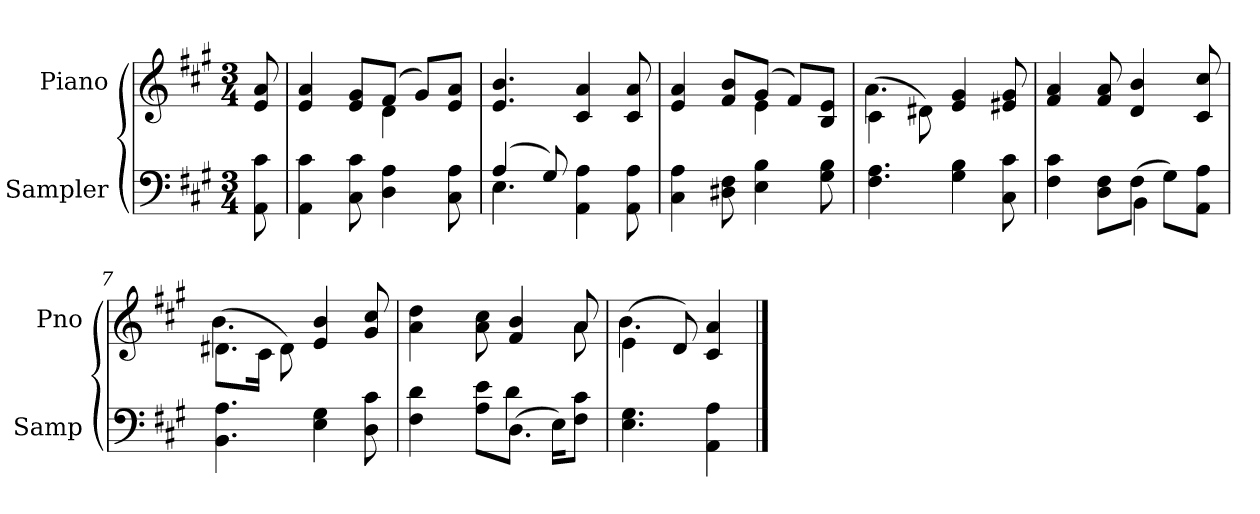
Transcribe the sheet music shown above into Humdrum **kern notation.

**kern	**kern
*part2	*part1
*staff2	*staff1
*I"Sampler	*I"Piano
*I'Samp	*I'Pno
*clefF4	*clefG2
*k[f#c#g#]	*k[f#c#g#]
*A:	*A:
*M3/4	*M3/4
=1	=1
8AA 8c#	8e 8a
=2	=2
*	*^
4AA 4c#	4e 4a	4.ryy
8C# 8c#	8e/ 8g#/L	.
4D 4A	(8f#/J	4d
.	8g#/L)	.
8C# 8A	8e/ 8a/J	8ryy
*	*v	*v
=3	=3
*^	*
(4A/	4.E	4.e 4.b
8G#/)	.	.
4AA 4A	4.ryy	4c# 4a
8AA 8A	.	8c# 8a
*v	*v	*
=4	=4
*	*^
4C# 4A	4e 4a	4.ryy
8D#X 8F#	8f#/ 8b/L	.
4E 4B	(8g#/J	4e
.	8f#/L)	.
8G# 8B	8B/ 8e/J	8ryy
=5	=5	=5
4.F# 4.A	(4c#\	4.a
.	8d#X\)	.
4G# 4B	4e 4g#	4.ryy
8C# 8c#	8e#X 8g#	.
*	*v	*v
=6	=6
*^	*
4F# 4c#	4.ryy	4f# 4a
8D\ 8F#\L	.	8f# 8a
(8F#\J	4BB	4d 4b
8G#\L)	.	.
8AA\ 8A\J	8ryy	8c# 8cc#
*v	*v	*
=7	=7
*	*^
4.BB 4.A	(8.d#X\L	4.b
.	16c#\Jk	.
.	8d#\)	.
4E 4G#	4e 4b	4.ryy
8D 8c#	8g# 8cc#	.
=8	=8	=8
*^	*	*
4F# 4d	4.ryy	4a 4dd	8ryy
*	*	*v	*v
8A\ 8e\L	.	8a 8cc#
(8.D\J	4d	4f# 4b
16E\KL)	.	.
*	*	*^
8F#\ 8c#\J	8ryy	8a/	8a
*v	*v	*	*
=9	=9	=9
4.E 4.G#	(4e\	4.b
.	8d)	.
4AA 4A	4c# 4a	4ryy
*	*v	*v
==	==
*-	*-
